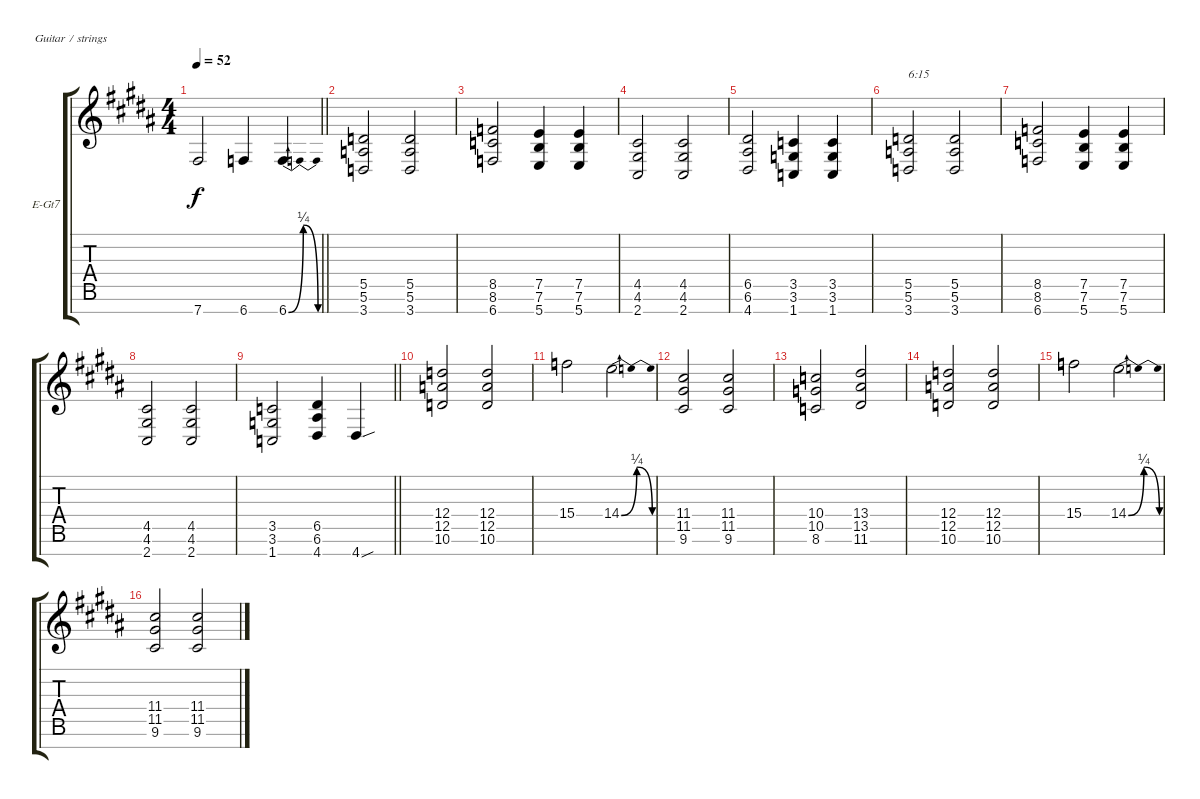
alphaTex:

\bracketExtendMode groupsimilarinstruments
\firstSystemTrackNameOrientation horizontal
\otherSystemsTrackNameOrientation horizontal
\track ("Black Floors of Hell Guitar 1" "E-Gt7") {instrument overdrivenguitar}
\staff {score tabs}
\tuning (E4 B3 G3 D3 A2 E2 B1)
\ts (4 4)
\tempo 52
\clef g2
\barLineRight lightlight
\ks g#minor
7.7.2{dy f} 6.7.4 6.7{be (bendrelease 0 0 30 1 30 1 60 0)}.4 |
(5.5 5.6 3.7).2 (5.5 5.6 3.7).2 |
(8.5 8.6 6.7).2 (7.5 7.6 5.7).4 (7.5 7.6 5.7).4 |
(4.5 4.6 2.7).2 (4.5 4.6 2.7).2 |
(6.5 6.6 4.7).2 (3.5 3.6 1.7).4 (3.5 3.6 1.7).4 |
(5.5 5.6 3.7).2{txt "6:15"} (5.5 5.6 3.7).2 |
(8.5 8.6 6.7).2 (7.5 7.6 5.7).4 (7.5 7.6 5.7).4 |
(4.5 4.6 2.7).2 (4.5 4.6 2.7).2 |
\barLineRight lightlight
(3.5 3.6 1.7).2 (6.5 6.6 4.7).4 4.7{sou}.4 |
(12.5 10.6 12.4).2 (12.5 10.6 12.4).2 |
15.4.2 14.4{be (bendrelease 0 0 15.6 1 15.6 1 46.199999999999996 0)}.2 |
(11.5 9.6 11.4).2 (11.5 9.6 11.4).2 |
(10.5 8.6 10.4).2 (13.5 11.6 13.4).2 |
(12.5 10.6 12.4).2 (12.5 10.6 12.4).2 |
15.4.2 14.4{be (bendrelease 0 0 15.6 1 15.6 1 46.199999999999996 0)}.2 |
(11.5 9.6 11.4).2 (11.5 9.6 11.4).2
